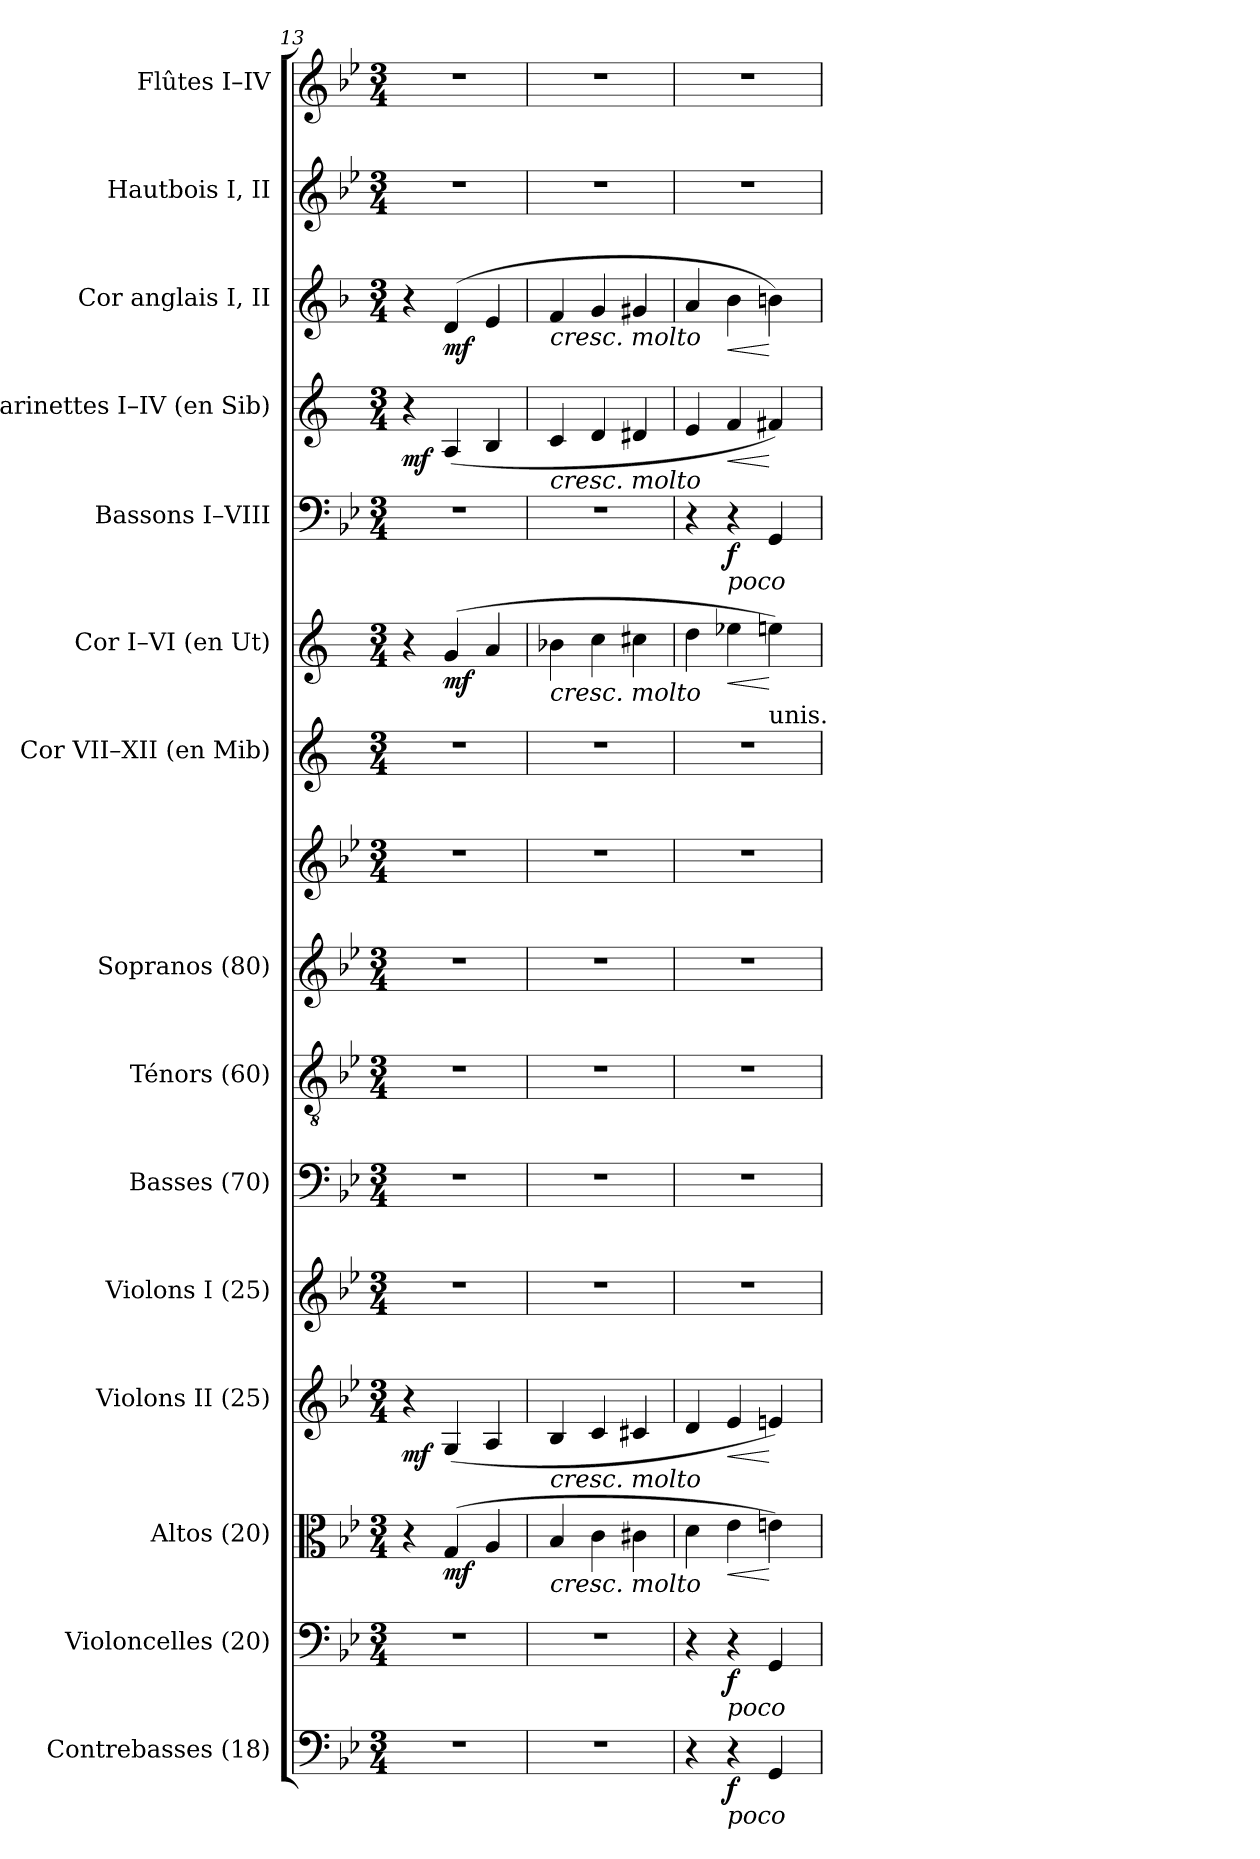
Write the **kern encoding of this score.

**kern	**dynam	**kern	**dynam	**kern	**dynam	**kern	**dynam	**kern	**kern	**kern	**kern	**kern	**kern	**kern	**dynam	**kern	**dynam	**kern	**dynam	**kern	**dynam	**kern	**kern
*part15	*part15	*part14	*part14	*part13	*part13	*part12	*part12	*part11	*part10	*part9	*part8	*part8	*part7	*part6	*part6	*part5	*part5	*part4	*part4	*part3	*part3	*part2	*part1
*staff16	*staff16	*staff15	*staff15	*staff14	*staff14	*staff13	*staff13	*staff12	*staff11	*staff10	*staff9	*staff8	*staff7	*staff6	*staff6	*staff5	*staff5	*staff4	*staff4	*staff3	*staff3	*staff2	*staff1
*I"Contrebasses (18)	*	*I"Violoncelles (20)	*	*I"Altos (20)	*	*I"Violons II (25)	*	*I"Violons I (25)	*I"Basses (70)	*I"Ténors (60)	*I"Sopranos (80)	*	*I"Cor VII–XII (en Mib)	*I"Cor I–VI (en Ut)	*	*I"Bassons I–VIII	*	*I"Clarinettes I–IV (en Sib)	*	*I"Cor anglais I, II	*	*I"Hautbois I, II	*I"Flûtes I–IV
*I'Cb.	*	*I'Vlles	*	*I'Altos	*	*I'Vns II	*	*I'Vns I	*I'Basses	*I'Tén.	*I'Sopr.	*	*I'Cor (Mib)	*I'Cor (Ut)	*	*I'Bns	*	*I'Cl. (Sib)	*	*I'C. a.	*	*I'Hb.	*I'Fl.
*clefF4	*	*clefF4	*	*clefC3	*	*clefG2	*	*clefG2	*clefF4	*clefGv2	*clefG2	*clefG2	*clefG2	*clefG2	*	*clefF4	*	*clefG2	*	*clefG2	*	*clefG2	*clefG2
*ITrd7c12	*	*	*	*	*	*	*	*	*	*ITrd7c12	*	*	*ITrd5c9	*ITrd7c12	*	*	*	*ITrd1c2	*	*ITrd4c7	*	*	*
*k[b-e-]	*	*k[b-e-]	*	*k[b-e-]	*	*k[b-e-]	*	*k[b-e-]	*k[b-e-]	*k[b-e-]	*k[b-e-]	*k[b-e-]	*k[b-e-a-]	*k[]	*	*k[b-e-]	*	*k[b-e-]	*	*k[b-e-]	*	*k[b-e-]	*k[b-e-]
*B-:	*	*B-:	*	*B-:	*	*B-:	*	*B-:	*B-:	*B-:	*B-:	*B-:	*E-:	*C:	*	*B-:	*	*B-:	*	*B-:	*	*B-:	*B-:
*M3/4	*	*M3/4	*	*M3/4	*	*M3/4	*	*M3/4	*M3/4	*M3/4	*M3/4	*M3/4	*M3/4	*M3/4	*	*M3/4	*	*M3/4	*	*M3/4	*	*M3/4	*M3/4
=13	=13	=13	=13	=13	=13	=13	=13	=13	=13	=13	=13	=13	=13	=13	=13	=13	=13	=13	=13	=13	=13	=13	=13
!LO:N:vis=1	!	!LO:N:vis=1	!	!	!	!	!	!LO:N:vis=1	!LO:N:vis=1	!LO:N:vis=1	!LO:N:vis=1	!LO:N:vis=1	!LO:N:vis=1	!	!	!LO:N:vis=1	!	!	!	!	!	!LO:N:vis=1	!LO:N:vis=1
2.r	.	2.r	.	4r	.	4r	mf	2.r	2.r	2.r	2.r	2.r	2.r	4r	.	2.r	.	4r	mf	4r	.	2.r	2.r
.	.	.	.	(4Gi/	mf	(4Gi/	.	.	.	.	.	.	.	(4Gi/	mf	.	.	(4Gi/	.	(4Gi/	mf	.	.
.	.	.	.	4Ai/	.	4Ai/	.	.	.	.	.	.	.	4Ai/	.	.	.	4Ai/	.	4Ai/	.	.	.
=14	=14	=14	=14	=14	=14	=14	=14	=14	=14	=14	=14	=14	=14	=14	=14	=14	=14	=14	=14	=14	=14	=14	=14
!	!	!	!	!	!	!	!	!	!	!	!	!	!	!	!	!	!	!	!	!LO:TX:b:i:t=cresc. molto	!	!	!
!	!	!	!	!	!	!	!	!	!	!	!	!	!	!	!	!	!	!LO:TX:b:i:t=cresc. molto	!	!	!	!	!
!	!	!	!	!	!	!	!	!	!	!	!	!	!	!LO:TX:b:i:t=cresc. molto	!	!	!	!	!	!	!	!	!
!	!	!	!	!	!	!LO:TX:b:i:t=cresc. molto	!	!	!	!	!	!	!	!	!	!	!	!	!	!	!	!	!
!	!	!	!	!LO:TX:b:i:t=cresc. molto	!	!	!	!	!	!	!	!	!	!	!	!	!	!	!	!	!	!	!
!LO:N:vis=1	!	!LO:N:vis=1	!	!	!	!	!	!LO:N:vis=1	!LO:N:vis=1	!LO:N:vis=1	!LO:N:vis=1	!LO:N:vis=1	!LO:N:vis=1	!	!	!LO:N:vis=1	!	!	!	!	!	!LO:N:vis=1	!LO:N:vis=1
2.r	.	2.r	.	4B-i/	.	4B-i/	.	2.r	2.r	2.r	2.r	2.r	2.r	4B-Xi\	.	2.r	.	4B-i/	.	4B-i/	.	2.r	2.r
.	.	.	.	4ci\	.	4ci/	.	.	.	.	.	.	.	4ci\	.	.	.	4ci/	.	4ci/	.	.	.
.	.	.	.	4c#Xi\	.	4c#Xi/	.	.	.	.	.	.	.	4c#Xi\	.	.	.	4c#Xi/	.	4c#Xi/	.	.	.
=15	=15	=15	=15	=15	=15	=15	=15	=15	=15	=15	=15	=15	=15	=15	=15	=15	=15	=15	=15	=15	=15	=15	=15
!	!	!	!	!	!	!	!	!LO:N:vis=1	!LO:N:vis=1	!LO:N:vis=1	!LO:N:vis=1	!LO:N:vis=1	!LO:N:vis=1	!	!	!	!	!	!	!	!	!LO:N:vis=1	!LO:N:vis=1
*	*	*	*	*	*	*	*	*	*	*	*	*	*^	*	*	*	*	*	*	*	*	*	*
4r	.	4r	.	4di\	.	4di/	.	2.r	2.r	2.r	2.r	2.r	2.r	2ryy	4di\	.	4r	.	4di/	.	4di/	.	2.r	2.r
!	!	!	!	!	!	!	!	!	!	!	!	!	!	!	!	!	!LO:TX:b:i:t=poco	!	!	!	!	!	!	!
!	!	!LO:TX:b:i:t=poco	!	!	!	!	!	!	!	!	!	!	!	!	!	!	!	!	!	!	!	!	!	!
!LO:TX:b:i:t=poco	!	!	!	!	!	!	!	!	!	!	!	!	!	!	!	!	!	!	!	!	!	!	!	!
!	!	!	!	!	!LO:HP:b	!	!LO:HP:b	!	!	!	!	!	!	!	!	!LO:HP:b	!	!	!	!LO:HP:b	!	!LO:HP:b	!	!
4r	f	4r	f	4e-i\	<	4e-i/	<	.	.	.	.	.	.	.	4e-Xi\	<	4r	f	4e-i/	<	4e-i\	<	.	.
!	!	!	!	!	!	!	!	!	!	!	!	!	!	!LO:TX:a:t=unis.	!	!	!	!	!	!	!	!	!	!
4GGGi/	.	4GGi/	.	4eni\)	[	4eni/)	[	.	.	.	.	.	.	4ryy	4eni\)	[	4GGi/	.	4eni/)	[	4eni\)	[	.	.
*	*	*	*	*	*	*	*	*	*	*	*	*	*v	*v	*	*	*	*	*	*	*	*	*	*
=	=	=	=	=	=	=	=	=	=	=	=	=	=	=	=	=	=	=	=	=	=	=	=
*-	*-	*-	*-	*-	*-	*-	*-	*-	*-	*-	*-	*-	*-	*-	*-	*-	*-	*-	*-	*-	*-	*-	*-
